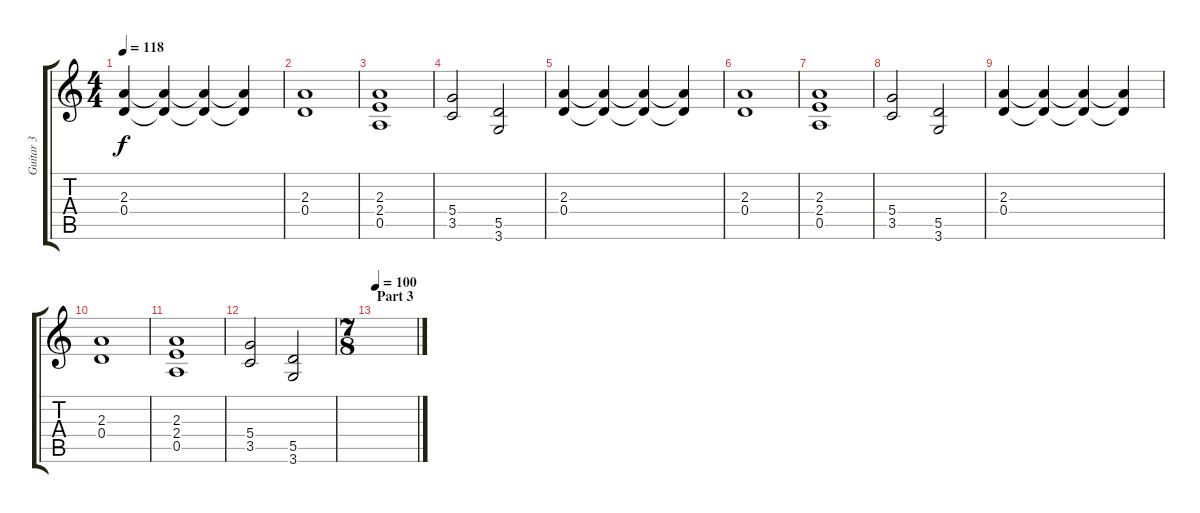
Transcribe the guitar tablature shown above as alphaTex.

\track ("Guitar 3" "Guitar 3") {instrument overdrivenguitar}
\staff {score tabs}
\tuning (E4 B3 G3 D3 A2 E2) {hide}
\ts (4 4)
\tempo 118
\clef g2
\ks c
(2.3 0.4).4{dy f} (2.3{t} 0.4{t}).4 (2.3{t} 0.4{t}).4 (2.3{t} 0.4{t}).4 |
(2.3 0.4).1 |
(2.3 2.4 0.5).1 |
(5.4 3.5).2 (5.5 3.6).2 |
(2.3 0.4).4 (2.3{t} 0.4{t}).4 (2.3{t} 0.4{t}).4 (2.3{t} 0.4{t}).4 |
(2.3 0.4).1 |
(2.3 2.4 0.5).1 |
(5.4 3.5).2 (5.5 3.6).2 |
(2.3 0.4).4 (2.3{t} 0.4{t}).4 (2.3{t} 0.4{t}).4 (2.3{t} 0.4{t}).4 |
(2.3 0.4).1 |
(2.3 2.4 0.5).1 |
(5.4 3.5).2 (5.5 3.6).2 |
\ts (7 8)
\section ("" "Part 3")
\tempo 100
